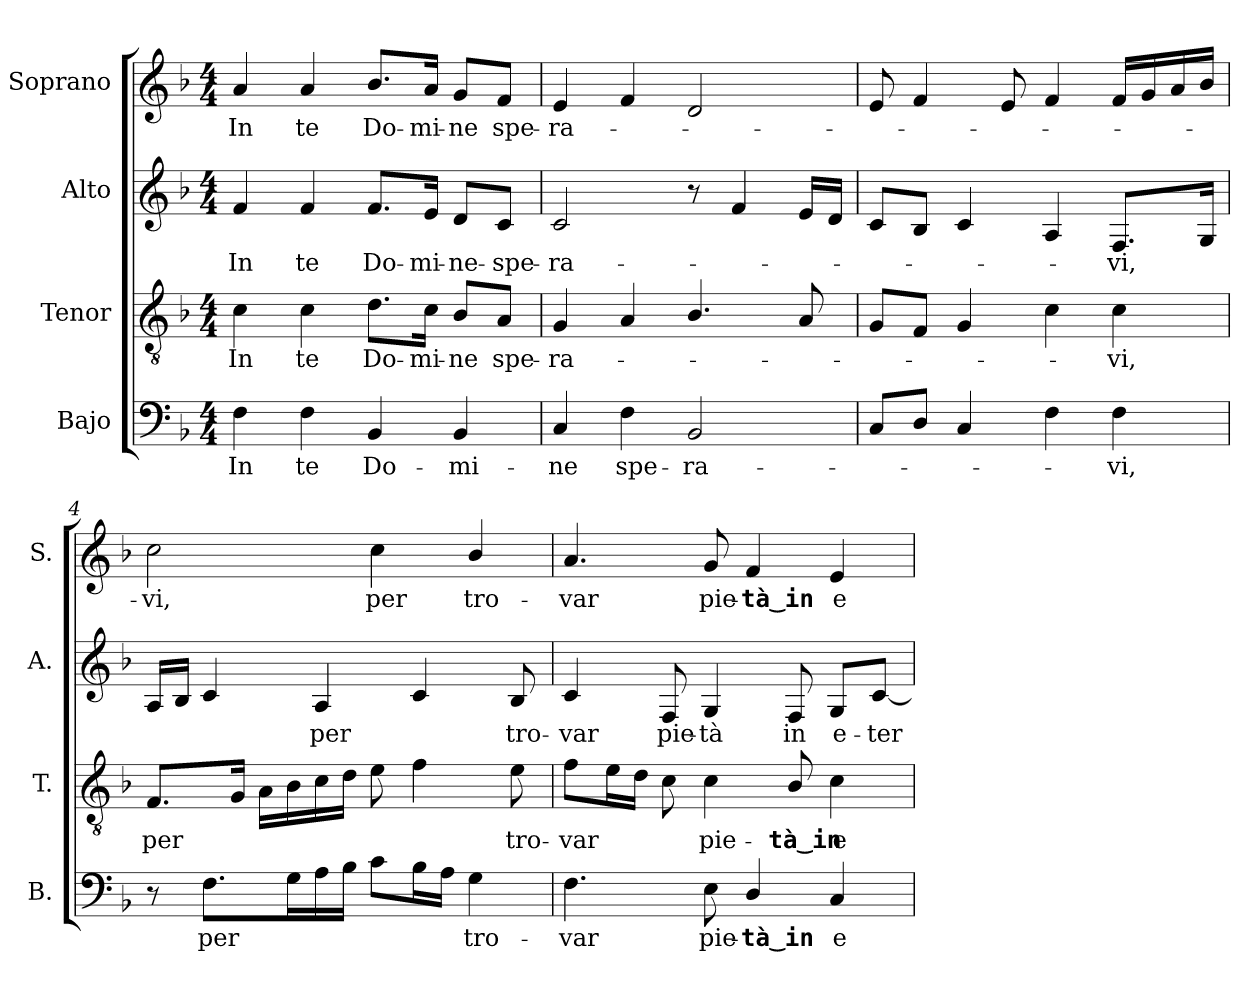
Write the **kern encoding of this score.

**kern	**text	**kern	**text	**kern	**text	**kern	**text
*part4	*part4	*part3	*part3	*part2	*part2	*part1	*part1
*staff4	*staff4	*staff3	*staff3	*staff2	*staff2	*staff1	*staff1
*I"Bajo	*	*I"Tenor	*	*I"Alto	*	*I"Soprano	*
*I'B.	*	*I'T.	*	*I'A.	*	*I'S.	*
!!LO:PB:g=z
*clefF4	*	*clefGv2	*	*clefG2	*	*clefG2	*
*	*	*ITrd7c12	*	*	*	*	*
*k[b-]	*	*k[b-]	*	*k[b-]	*	*k[b-]	*
*F:	*	*F:	*	*F:	*	*F:	*
*M4/4	*	*M4/4	*	*M4/4	*	*M4/4	*
*MM50	*	*MM50	*	*MM50	*	*MM50	*
=1	=1	=1	=1	=1	=1	=1	=1
!	!LO:LY:b:color=#000000	!	!	!	!	!	!
!	!	!	!LO:LY:b:color=#000000	!	!	!	!
!	!	!	!	!	!LO:LY:b:color=#000000	!	!
!	!	!	!	!	!	!	!LO:LY:b:color=#000000
4Fi\	In	4Ci\	In	4fi/	In	4ai/	In
!	!LO:LY:b:color=#000000	!	!	!	!	!	!
!	!	!	!LO:LY:b:color=#000000	!	!	!	!
!	!	!	!	!	!LO:LY:b:color=#000000	!	!
!	!	!	!	!	!	!	!LO:LY:b:color=#000000
4Fi\	te	4Ci\	te	4fi/	te	4ai/	te
!	!LO:LY:b:color=#000000	!	!	!	!	!	!
!	!	!	!LO:LY:b:color=#000000	!	!	!	!
!	!	!	!	!	!LO:LY:b:color=#000000	!	!
!	!	!	!	!	!	!	!LO:LY:b:color=#000000
4BB-i/	Do-	8.Di\L	Do-	8.fi/L	Do-	8.b-i/L	Do-
!	!	!	!LO:LY:b:color=#000000	!	!	!	!
!	!	!	!	!	!LO:LY:b:color=#000000	!	!
!	!	!	!	!	!	!	!LO:LY:b:color=#000000
.	.	16Ci\Jk	-mi-	16ei/Jk	-mi-	16ai/Jk	-mi-
!	!LO:LY:b:color=#000000	!	!	!	!	!	!
!	!	!	!LO:LY:b:color=#000000	!	!	!	!
!	!	!	!	!	!LO:LY:b:color=#000000	!	!
!	!	!	!	!	!	!	!LO:LY:b:color=#000000
4BB-i/	-mi-	8BB-i/L	-ne	8di/L	-ne-	8gi/L	-ne
!	!	!	!LO:LY:b:color=#000000	!	!	!	!
!	!	!	!	!	!LO:LY:b:color=#000000	!	!
!	!	!	!	!	!	!	!LO:LY:b:color=#000000
.	.	8AAi/J	spe-	8ci/J	-spe-	8fi/J	spe-
=2	=2	=2	=2	=2	=2	=2	=2
!	!LO:LY:b:color=#000000	!	!	!	!	!	!
!	!	!	!LO:LY:b:color=#000000	!	!	!	!
!	!	!	!	!	!LO:LY:b:color=#000000	!	!
!	!	!	!	!	!	!	!LO:LY:b:color=#000000
4Ci/	-ne	4GGi/	-ra-	2ci/	-ra-	4ei/	-ra-
!	!LO:LY:b:color=#000000	!	!	!	!	!	!
4Fi\	spe-	4AAi/	.	.	.	4fi/	.
!	!LO:LY:b:color=#000000	!	!	!	!	!	!
2BB-i/	-ra-	4.BB-i/	.	8r	.	2di/	.
.	.	.	.	4fi/	.	.	.
.	.	8AAi/	.	16ei/LL	.	.	.
.	.	.	.	16di/JJ	.	.	.
=3	=3	=3	=3	=3	=3	=3	=3
8Ci/L	.	8GGi/L	.	8ci/L	.	8ei/	.
8Di/J	.	8FFi/J	.	8B-i/J	.	4fi/	.
4Ci/	.	4GGi/	.	4ci/	.	.	.
.	.	.	.	.	.	8ei/	.
4Fi\	.	4Ci\	.	4Ai/	.	4fi/	.
!	!LO:LY:b:color=#000000	!	!	!	!	!	!
!	!	!	!LO:LY:b:color=#000000	!	!	!	!
!	!	!	!	!	!LO:LY:b:color=#000000	!	!
4Fi\	-vi,	4Ci\	-vi,	8.Fi/L	-vi,	16fi/LL	.
.	.	.	.	.	.	16gi/	.
.	.	.	.	.	.	16ai/	.
.	.	.	.	16Gi/Jk	.	16b-i/JJ	.
=4	=4	=4	=4	=4	=4	=4	=4
!	!	!	!LO:LY:b:color=#000000	!	!	!	!
!	!	!	!	!	!	!	!LO:LY:b:color=#000000
8r	.	8.FFi/L	per	16Ai/LL	.	2cci\	-vi,
.	.	.	.	16B-i/JJ	.	.	.
!	!LO:LY:b:color=#000000	!	!	!	!	!	!
8.Fi\L	per	.	.	4ci/	.	.	.
.	.	16GGi/Jk	.	.	.	.	.
.	.	16AAi\LL	.	.	.	.	.
16Gi\L	.	16BB-i\	.	.	.	.	.
!	!	!	!	!	!LO:LY:b:color=#000000	!	!
16Ai\	.	16Ci\	.	4Ai/	per	.	.
16B-i\JJ	.	16Di\JJ	.	.	.	.	.
!	!	!	!	!	!	!	!LO:LY:b:color=#000000
8ci\L	.	8Ei\	.	.	.	4cci\	per
16B-i\L	.	4Fi\	.	4ci/	.	.	.
16Ai\JJ	.	.	.	.	.	.	.
!	!LO:LY:b:color=#000000	!	!	!	!	!	!
!	!	!	!	!	!	!	!LO:LY:b:color=#000000
4Gi\	tro-	.	.	.	.	4b-i/	tro-
!	!	!	!LO:LY:b:color=#000000	!	!	!	!
!	!	!	!	!	!LO:LY:b:color=#000000	!	!
.	.	8Ei\	tro-	8B-i/	tro-	.	.
!!LO:LB:g=z
=5	=5	=5	=5	=5	=5	=5	=5
!	!LO:LY:b:color=#000000	!	!	!	!	!	!
!	!	!	!LO:LY:b:color=#000000	!	!	!	!
!	!	!	!	!	!LO:LY:b:color=#000000	!	!
!	!	!	!	!	!	!	!LO:LY:b:color=#000000
4.Fi\	-var	8Fi\L	-var	4ci/	-var	4.ai/	-var
.	.	16Ei\L	.	.	.	.	.
.	.	16Di\JJ	.	.	.	.	.
!	!	!	!	!	!LO:LY:b:color=#000000	!	!
.	.	8Ci\	.	8Fi/	pie-	.	.
!	!LO:LY:b:color=#000000	!	!	!	!	!	!
!	!	!	!LO:LY:b:color=#000000	!	!	!	!
!	!	!	!	!	!LO:LY:b:color=#000000	!	!
!	!	!	!	!	!	!	!LO:LY:b:color=#000000
8Ei\	pie-	4Ci\	pie-	4Gi/	-tà	8gi/	pie-
!	!LO:LY:b:color=#000000	!	!	!	!	!	!
!	!	!	!	!	!	!	!LO:LY:b:color=#000000
4Di/	-tà_in	.	.	.	.	4fi/	-tà_in
!	!	!	!LO:LY:b:color=#000000	!	!	!	!
!	!	!	!	!	!LO:LY:b:color=#000000	!	!
.	.	8BB-i/	-tà_in	8Fi/	in	.	.
!	!LO:LY:b:color=#000000	!	!	!	!	!	!
!	!	!	!LO:LY:b:color=#000000	!	!	!	!
!	!	!	!	!	!LO:LY:b:color=#000000	!	!
!	!	!	!	!	!	!	!LO:LY:b:color=#000000
4Ci/	e-	4Ci\	e-	8Gi/L	e-	4ei/	e-
!	!	!	!	!	!LO:LY:b:color=#000000	!	!
.	.	.	.	[8ci/J	-ter-	.	.
=	=	=	=	=	=	=	=
*-	*-	*-	*-	*-	*-	*-	*-
